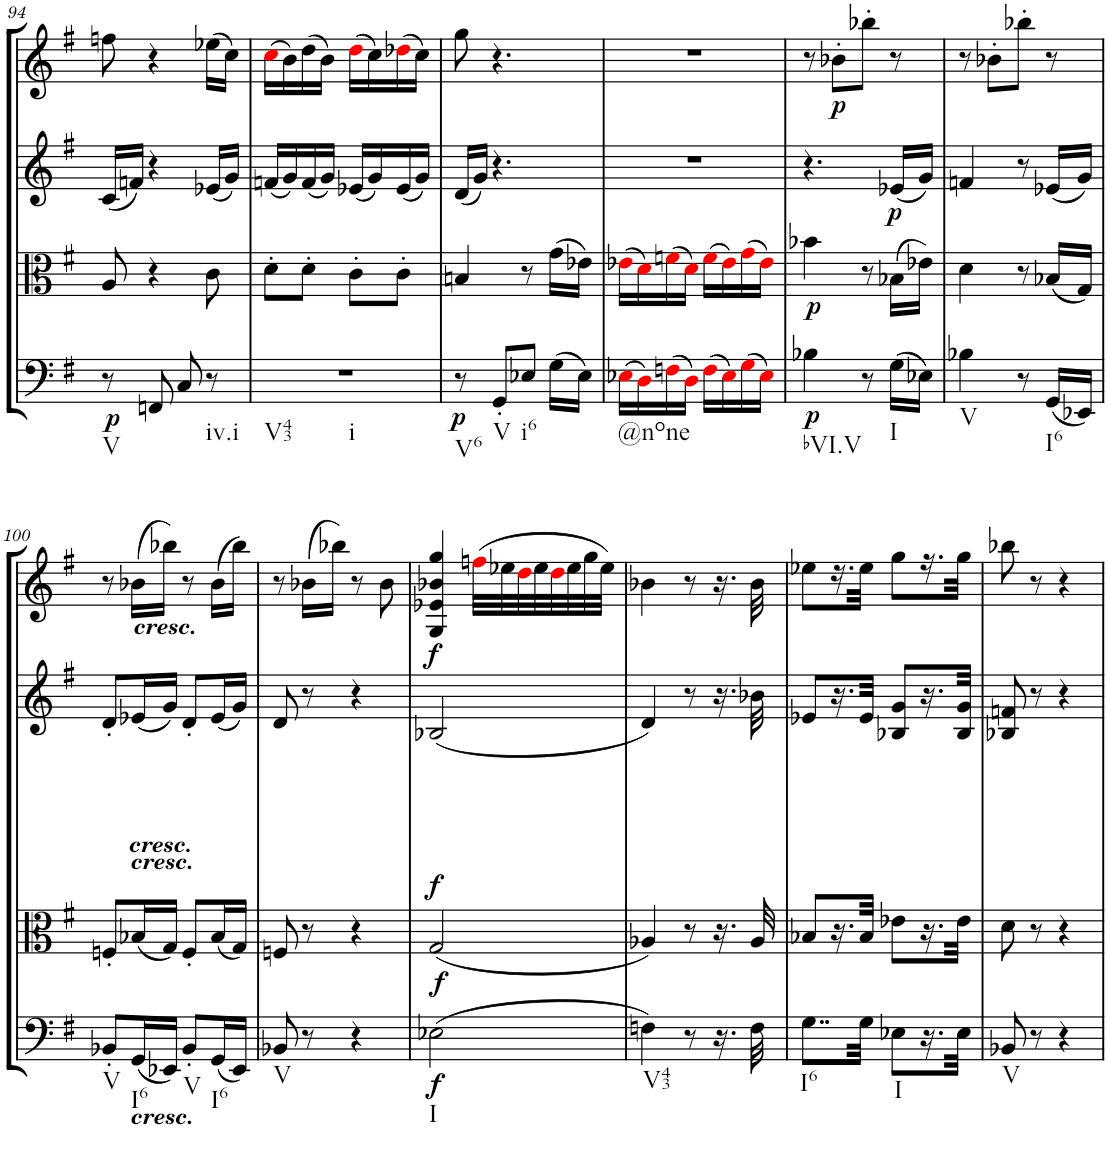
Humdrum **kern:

**kern	**dynam	**kern	**dynam	**kern	**dynam	**kern	**dynam
*part4	*part4	*part3	*part3	*part2	*part2	*part1	*part1
*staff4	*staff4	*staff3	*staff3	*staff2	*staff2	*staff1	*staff1
*I"Cello	*	*I"Viola	*	*I"2nd Violin	*	*I"1st Violin	*
*	*	*I'Vla	*	*I'Vln	*	*I'Vln	*
!!LO:PB:g=z
*clefF4	*	*clefC3	*	*clefG2	*	*clefG2	*
*k[f#]	*	*k[f#]	*	*k[f#]	*	*k[f#]	*
*G:	*	*G:	*	*G:	*	*G:	*
*M2/4	*	*M2/4	*	*M2/4	*	*M2/4	*
=94	=94	=94	=94	=94	=94	=94	=94
!LO:TX:b:t=V	!	!	!	!	!	!	!
!	!LO:DY:b	!	!	!	!	!	!
8r	p	8A/	.	(16c/LL	.	8ffn\	.
.	.	.	.	16fn/JJ)	.	.	.
8FFn/	.	4r	.	4r	.	4r	.
8C/	.	.	.	.	.	.	.
!LO:TX:b:t=iv.i	!	!	!	!	!	!	!
8r	.	8c\	.	(16e-X/LL	.	(16ee-X\LL	.
.	.	.	.	16g/JJ)	.	16cc\JJ)	.
=95	=95	=95	=95	=95	=95	=95	=95
!LO:TX:b:t=V43	!	!	!	!	!	!	!
!LO:TX:b:t=i	!	!	!	!	!	!	!
2r	.	8d'\L	.	(16fn/LL	.	(16cci\LL	.
.	.	.	.	16g/)	.	16b\)	.
.	.	8d'\J	.	(16f/	.	(16dd\	.
.	.	.	.	16g/JJ)	.	16b\JJ)	.
.	.	8c'\L	.	(16e-X/LL	.	(16ddi\LL	.
.	.	.	.	16g/)	.	16cc\)	.
.	.	8c'\J	.	(16e-/	.	(16dd-Xi\	.
.	.	.	.	16g/JJ)	.	16cc\JJ)	.
=96	=96	=96	=96	=96	=96	=96	=96
!LO:TX:b:t=V6	!	!	!	!	!	!	!
!	!LO:DY:b	!	!	!	!	!	!
8r	p	4Bn/	.	(16d/LL	.	8gg\	.
.	.	.	.	16g/JJ)	.	.	.
!LO:TX:b:t=V	!	!	!	!	!	!	!
8GG'/L	.	.	.	4.r	.	4.r	.
!LO:TX:b:t=i6	!	!	!	!	!	!	!
8E-X/J	.	8r	.	.	.	.	.
(16G\LL	.	(16g\LL	.	.	.	.	.
16E-\JJ)	.	16e-X\JJ)	.	.	.	.	.
=97	=97	=97	=97	=97	=97	=97	=97
!LO:TX:b:t=@none	!	!	!	!	!	!	!
(16E-Xi\LL	.	(16e-Xi\LL	.	2r	.	2r	.
16Di\)	.	16di\)	.	.	.	.	.
(16Fni\	.	(16fni\	.	.	.	.	.
16Di\JJ)	.	16di\JJ)	.	.	.	.	.
(16Fi\LL	.	(16fi\LL	.	.	.	.	.
16E-i\)	.	16e-i\)	.	.	.	.	.
(16Gi\	.	(16gi\	.	.	.	.	.
16E-i\JJ)	.	16e-i\JJ)	.	.	.	.	.
=98	=98	=98	=98	=98	=98	=98	=98
!LO:TX:b:t=bVI.V	!	!	!	!	!	!	!
!	!LO:DY:b	!	!LO:DY:b	!	!	!	!
4B-X\	p	4b-X\	p	4.r	.	8r	.
!	!	!	!	!	!	!	!LO:DY:b
.	.	.	.	.	.	8b-X'\L	p
8r	.	8r	.	.	.	8bb-X'\J	.
!LO:TX:b:t=I	!	!	!	!	!	!	!
!	!	!	!	!	!LO:DY:b	!	!
(16G\LL	.	(16B-X\LL	.	(16e-X/LL	p	8r	.
16E-X\JJ)	.	16e-X\JJ)	.	16g/JJ)	.	.	.
=99	=99	=99	=99	=99	=99	=99	=99
!LO:TX:b:t=V	!	!	!	!	!	!	!
4B-X\	.	4d\	.	4fn/	.	8r	.
.	.	.	.	.	.	8b-X'\L	.
8r	.	8r	.	8r	.	8bb-X'\J	.
!LO:TX:b:t=I6	!	!	!	!	!	!	!
(16GG/LL	.	(16B-X/LL	.	(16e-X/LL	.	8r	.
16EE-X/JJ)	.	16G/JJ)	.	16g/JJ)	.	.	.
!!LO:LB:g=z
=100	=100	=100	=100	=100	=100	=100	=100
!LO:TX:b:t=V	!	!	!	!	!	!	!
8BB-X'/L	.	8Fn'/L	.	8d'/L	.	8r	.
!	!	!	!	!	!	!LO:TX:b:Bi:t=cresc.	!
!	!	!	!	!LO:TX:b:Bi:t=cresc.	!	!	!
!	!	!LO:TX:a:Bi:t=cresc.	!	!	!	!	!
!LO:TX:b:Bi:t=cresc.	!	!	!	!	!	!	!
!LO:TX:b:t=I6	!	!	!	!	!	!	!
(16GG/L	.	(16B-X/L	.	(16e-X/L	.	(16b-X\LL	.
16EE-X/JJ)	.	16G/JJ)	.	16g/JJ)	.	16bb-X\JJ)	.
!LO:TX:b:t=V	!	!	!	!	!	!	!
8BB-'/L	.	8F'/L	.	8d'/L	.	8r	.
!LO:TX:b:t=I6	!	!	!	!	!	!	!
(16GG/L	.	(16B-/L	.	(16e-/L	.	(16b-\LL	.
16EE-/JJ)	.	16G/JJ)	.	16g/JJ)	.	16bb-\JJ)	.
=101	=101	=101	=101	=101	=101	=101	=101
!LO:TX:b:t=V	!	!	!	!	!	!	!
8BB-X/	.	8Fn/	.	8d/	.	8r	.
8r	.	8r	.	8r	.	(16b-X\LL	.
.	.	.	.	.	.	16bb-X\JJ)	.
4r	.	4r	.	4r	.	8r	.
.	.	.	.	.	.	8b-\	.
=102	=102	=102	=102	=102	=102	=102	=102
!LO:TX:b:t=I	!	!	!	!	!	!	!
!	!LO:DY:b	!	!LO:DY:b	!	!	!	!
!	!	!	!LO:DY:n=1:a	!	!LO:DY:a	!	!
(2E-X\	f	(2G/	f f	(2B-X/	f	4G/ 4e-X/ 4b-X/ 4gg/	.
.	.	.	.	.	.	(32ffni\LLL	.
.	.	.	.	.	.	32ee-X\	.
.	.	.	.	.	.	32ddi\	.
.	.	.	.	.	.	32ee-\	.
.	.	.	.	.	.	32ddi\	.
.	.	.	.	.	.	32ee-\	.
.	.	.	.	.	.	32gg\	.
.	.	.	.	.	.	32ee-\JJJ)	.
=103	=103	=103	=103	=103	=103	=103	=103
!LO:TX:b:t=V43	!	!	!	!	!	!	!
4Fn\)	.	4A-X/)	.	4d/)	.	4b-X\	.
8r	.	8r	.	8r	.	8r	.
16.r	.	16.r	.	16.r	.	16.r	.
32F\	.	32A-/	.	32b-X\	.	32b-\	.
=104	=104	=104	=104	=104	=104	=104	=104
!LO:TX:b:t=I6	!	!	!	!	!	!	!
8..G\L	.	8B-X/L	.	8e-X/L	.	8ee-X\L	.
.	.	16.r	.	16.r	.	16.r	.
32G\Jkk	.	32B-/JJk	.	32e-/JJk	.	32ee-\JJk	.
!LO:TX:b:t=I	!	!	!	!	!	!	!
8E-X\L	.	8e-X\L	.	8B-X/ 8g/L	.	8gg\L	.
16.r	.	16.r	.	16.r	.	16.r	.
32E-\JJk	.	32e-\JJk	.	32B-/ 32g/JJk	.	32gg\JJk	.
=105	=105	=105	=105	=105	=105	=105	=105
!LO:TX:b:t=V	!	!	!	!	!	!	!
8BB-X/	.	8d\	.	8B-X/ 8fn/	.	8bb-X\	.
8r	.	8r	.	8r	.	8r	.
4r	.	4r	.	4r	.	4r	.
=	=	=	=	=	=	=	=
*-	*-	*-	*-	*-	*-	*-	*-
